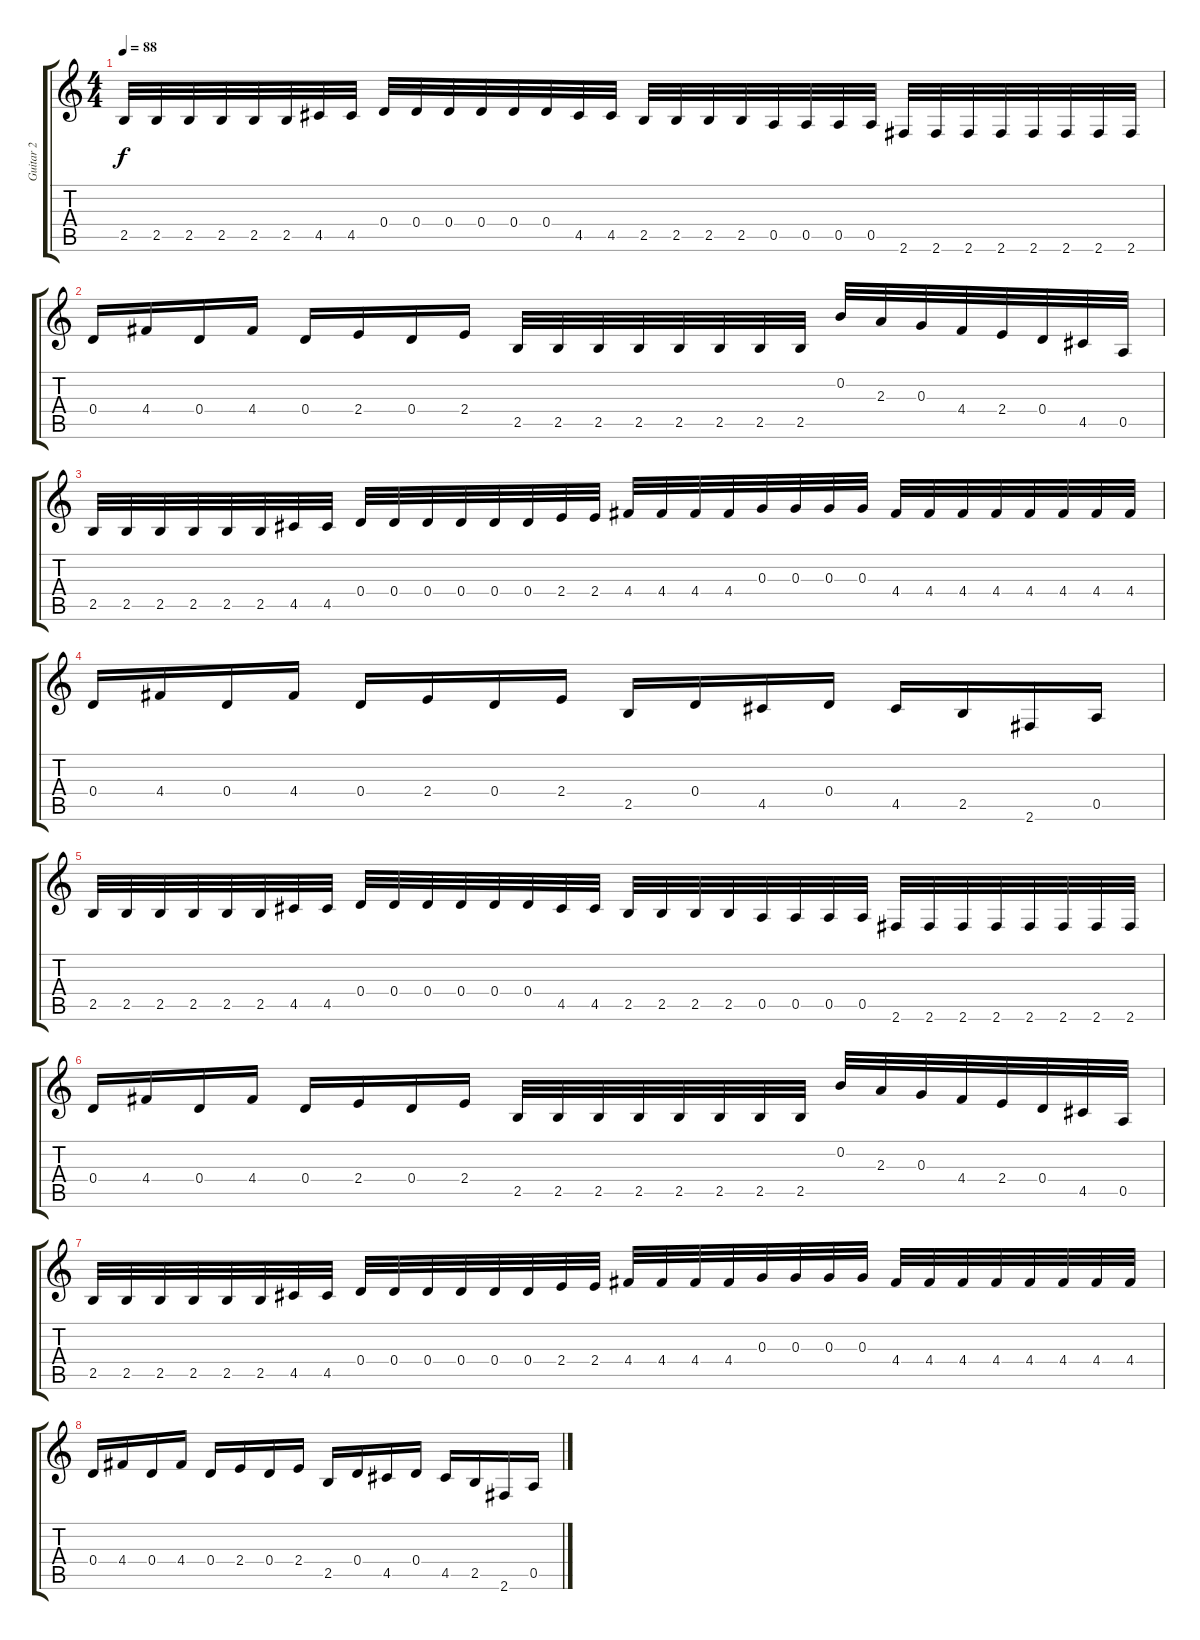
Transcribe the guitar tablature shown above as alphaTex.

\track ("Guitar 2" "Guitar 2") {instrument overdrivenguitar}
\staff {score tabs}
\tuning (E4 B3 G3 D3 A2 E2) {hide}
\ts (4 4)
\tempo 88
\clef g2
\ks c
2.5.32{dy f} 2.5.32 2.5.32 2.5.32 2.5.32 2.5.32 4.5.32 4.5.32 0.4.32 0.4.32 0.4.32 0.4.32 0.4.32 0.4.32 4.5.32 4.5.32 2.5.32 2.5.32 2.5.32 2.5.32 0.5.32 0.5.32 0.5.32 0.5.32 2.6.32 2.6.32 2.6.32 2.6.32 2.6.32 2.6.32 2.6.32 2.6.32 |
0.4.16 4.4.16 0.4.16 4.4.16 0.4.16 2.4.16 0.4.16 2.4.16 2.5.32 2.5.32 2.5.32 2.5.32 2.5.32 2.5.32 2.5.32 2.5.32 0.2.32 2.3.32 0.3.32 4.4.32 2.4.32 0.4.32 4.5.32 0.5.32 |
2.5.32 2.5.32 2.5.32 2.5.32 2.5.32 2.5.32 4.5.32 4.5.32 0.4.32 0.4.32 0.4.32 0.4.32 0.4.32 0.4.32 2.4.32 2.4.32 4.4.32 4.4.32 4.4.32 4.4.32 0.3.32 0.3.32 0.3.32 0.3.32 4.4.32 4.4.32 4.4.32 4.4.32 4.4.32 4.4.32 4.4.32 4.4.32 |
0.4.16 4.4.16 0.4.16 4.4.16 0.4.16 2.4.16 0.4.16 2.4.16 2.5.16 0.4.16 4.5.16 0.4.16 4.5.16 2.5.16 2.6.16 0.5.16 |
2.5.32 2.5.32 2.5.32 2.5.32 2.5.32 2.5.32 4.5.32 4.5.32 0.4.32 0.4.32 0.4.32 0.4.32 0.4.32 0.4.32 4.5.32 4.5.32 2.5.32 2.5.32 2.5.32 2.5.32 0.5.32 0.5.32 0.5.32 0.5.32 2.6.32 2.6.32 2.6.32 2.6.32 2.6.32 2.6.32 2.6.32 2.6.32 |
0.4.16 4.4.16 0.4.16 4.4.16 0.4.16 2.4.16 0.4.16 2.4.16 2.5.32 2.5.32 2.5.32 2.5.32 2.5.32 2.5.32 2.5.32 2.5.32 0.2.32 2.3.32 0.3.32 4.4.32 2.4.32 0.4.32 4.5.32 0.5.32 |
2.5.32 2.5.32 2.5.32 2.5.32 2.5.32 2.5.32 4.5.32 4.5.32 0.4.32 0.4.32 0.4.32 0.4.32 0.4.32 0.4.32 2.4.32 2.4.32 4.4.32 4.4.32 4.4.32 4.4.32 0.3.32 0.3.32 0.3.32 0.3.32 4.4.32 4.4.32 4.4.32 4.4.32 4.4.32 4.4.32 4.4.32 4.4.32 |
0.4.16 4.4.16 0.4.16 4.4.16 0.4.16 2.4.16 0.4.16 2.4.16 2.5.16 0.4.16 4.5.16 0.4.16 4.5.16 2.5.16 2.6.16 0.5.16
